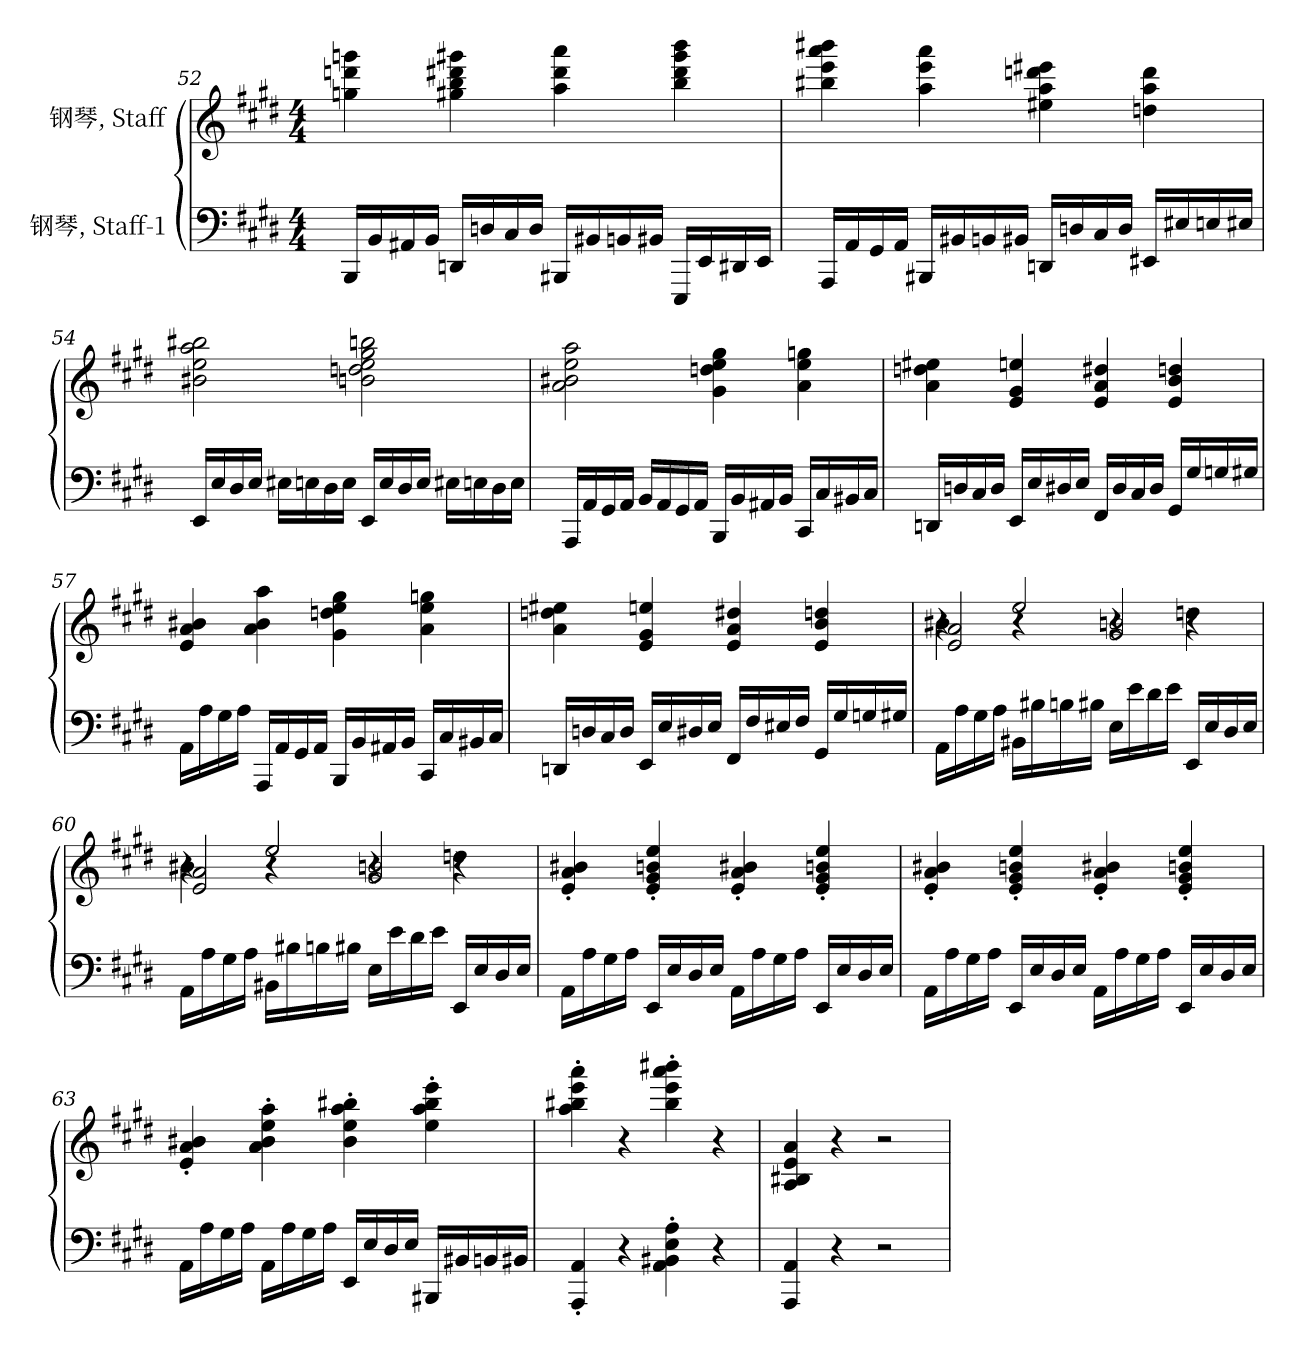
**kern	**kern
*part2	*part1
*staff2	*staff1
*I"钢琴, Staff-1	*I"钢琴, Staff
!!LO:PB:g=z
*clefF4	*clefG2
*k[f#c#g#d#]	*k[f#c#g#d#]
*M4/4	*M4/4
=52	=52
16BBB/LL	4ggn\ 4dddn\ 4gggn\
16BB/	.
16AA#X/	.
16BB/JJ	.
16DDn/LL	4gg#X\ 4bb\ 4ddd#X\ 4ggg#X\
16Dn/	.
16C#/	.
16D/JJ	.
16BBB#X/LL	4aa\ 4ddd#\ 4aaa\
16BB#X/	.
16BBn/	.
16BB#X/JJ	.
16EEE/LL	4bb\ 4ddd#\ 4ggg#\ 4bbb\
16EE/	.
16DD#X/	.
16EE/JJ	.
!!LO:LB:g=z
=53	=53
16AAA/LL	4bb#X\ 4eee\ 4aaa\ 4bbb#X\
16AA/	.
16GG#/	.
16AA/JJ	.
16BBB#X/LL	4aa\ 4eee\ 4aaa\
16BB#X/	.
16BBn/	.
16BB#X/JJ	.
16DDn/LL	4ee#X\ 4aa\ 4dddn\ 4eee#X\
16Dn/	.
16C#/	.
16D/JJ	.
16EE#X/LL	4ddn\ 4aa\ 4ddd\
16E#X/	.
16En/	.
16E#X/JJ	.
!!LO:LB:g=z
=54	=54
16EE/LL	2b#X\ 2ee\ 2aa\ 2bb#X\
16E/	.
16D#/	.
16E/JJ	.
16E#X\LL	.
16En\	.
16D#\	.
16E\JJ	.
16EE/LL	2bn\ 2ddn\ 2ee\ 2gg#\ 2bbn\
16E/	.
16D#/	.
16E/JJ	.
16E#X\LL	.
16En\	.
16D#\	.
16E\JJ	.
=55	=55
16AAA/LL	2a\ 2b#X\ 2ee\ 2aa\
16AA/	.
16GG#/	.
16AA/JJ	.
16BB/LL	.
16AA/	.
16GG#/	.
16AA/JJ	.
16BBB/LL	4g#\ 4ddn\ 4ee\ 4gg#\
16BB/	.
16AA#X/	.
16BB/JJ	.
16CC#/LL	4a\ 4ee\ 4ggn\
16C#/	.
16BB#X/	.
16C#/JJ	.
!!LO:LB:g=z
=56	=56
16DDn/LL	4a\ 4ddn\ 4ee#X\
16Dn/	.
16C#/	.
16D/JJ	.
16EE/LL	4e/ 4g#/ 4een/
16E/	.
16D#X/	.
16E/JJ	.
16FF#/LL	4e/ 4a/ 4dd#X/
16D#/	.
16C#/	.
16D#/JJ	.
16GG#/LL	4e/ 4b/ 4ddn/
16G#/	.
16Gn/	.
16G#X/JJ	.
=57	=57
16AA\LL	4e/ 4a/ 4b#X/
16A\	.
16G#\	.
16A\JJ	.
16AAA/LL	4a\ 4b#\ 4aa\
16AA/	.
16GG#/	.
16AA/JJ	.
16BBB/LL	4g#\ 4ddn\ 4ee\ 4gg#\
16BB/	.
16AA#X/	.
16BB/JJ	.
16CC#/LL	4a\ 4ee\ 4ggn\
16C#/	.
16BB#X/	.
16C#/JJ	.
!!LO:LB:g=z
=58	=58
16DDn/LL	4a\ 4ddn\ 4ee#X\
16Dn/	.
16C#/	.
16D/JJ	.
16EE/LL	4e/ 4g#/ 4een/
16E/	.
16D#X/	.
16E/JJ	.
16FF#/LL	4e/ 4a/ 4dd#X/
16F#/	.
16E#X/	.
16F#/JJ	.
16GG#/LL	4e/ 4b/ 4ddn/
16G#/	.
16Gn/	.
16G#X/JJ	.
=59	=59
*	*^
*	*	*^
16AA\LL	4r	4b#X\	2e/ 2a/
16A\	.	.	.
16G#\	.	.	.
16A\JJ	.	.	.
16BB#X\LL	2ee/	4r	.
16B#X\	.	.	.
16Bn\	.	.	.
16B#X\JJ	.	.	.
16E\LL	.	4r	2g#/ 2bn/
16e\	.	.	.
16d#\	.	.	.
16e\JJ	.	.	.
16EE/LL	4r	4ddn\	.
16E/	.	.	.
16D#/	.	.	.
16E/JJ	.	.	.
!!LO:LB:g=z	!!	!!
=60	=60	=60	=60
16AA\LL	4r	4b#X\	2e/ 2a/
16A\	.	.	.
16G#\	.	.	.
16A\JJ	.	.	.
16BB#X\LL	2ee/	4r	.
16B#X\	.	.	.
16Bn\	.	.	.
16B#X\JJ	.	.	.
16E\LL	.	4r	2g#/ 2bn/
16e\	.	.	.
16d#\	.	.	.
16e\JJ	.	.	.
16EE/LL	4r	4ddn\	.
16E/	.	.	.
16D#/	.	.	.
16E/JJ	.	.	.
*	*v	*v	*v
=61	=61
16AA\LL	4e/' 4a/' 4b#X/'
16A\	.
16G#\	.
16A\JJ	.
16EE/LL	4e/' 4g#/' 4bn/' 4ee/'
16E/	.
16D#/	.
16E/JJ	.
16AA\LL	4e/' 4a/' 4b#X/'
16A\	.
16G#\	.
16A\JJ	.
16EE/LL	4e/' 4g#/' 4bn/' 4ee/'
16E/	.
16D#/	.
16E/JJ	.
!!LO:PB:g=z
=62	=62
16AA\LL	4e/' 4a/' 4b#X/'
16A\	.
16G#\	.
16A\JJ	.
16EE/LL	4e/' 4g#/' 4bn/' 4ee/'
16E/	.
16D#/	.
16E/JJ	.
16AA\LL	4e/' 4a/' 4b#X/'
16A\	.
16G#\	.
16A\JJ	.
16EE/LL	4e/' 4g#/' 4bn/' 4ee/'
16E/	.
16D#/	.
16E/JJ	.
=63	=63
16AA\LL	4e/' 4a/' 4b#X/'
16A\	.
16G#\	.
16A\JJ	.
16AA\LL	4a\' 4b#\' 4ee\' 4aa\'
16A\	.
16G#\	.
16A\JJ	.
16EE/LL	4b#\' 4ee\' 4aa\' 4bb#X\'
16E/	.
16D#/	.
16E/JJ	.
16BBB#X/LL	4ee\' 4aa\' 4bb#\' 4eee\'
16BB#X/	.
16BBn/	.
16BB#X/JJ	.
=64	=64
4AAA/' 4AA/'	4aa\' 4bb#X\' 4eee\' 4aaa\'
4r	4r
4AA\' 4BB#X\' 4E\' 4A\'	4bb#\' 4eee\' 4aaa\' 4bbb#X\'
4r	4r
!!LO:LB:g=z
=65	=65
4AAA/ 4AA/	4A/ 4B#X/ 4e/ 4a/
4r	4r
2r	2r
=	=
*-	*-
